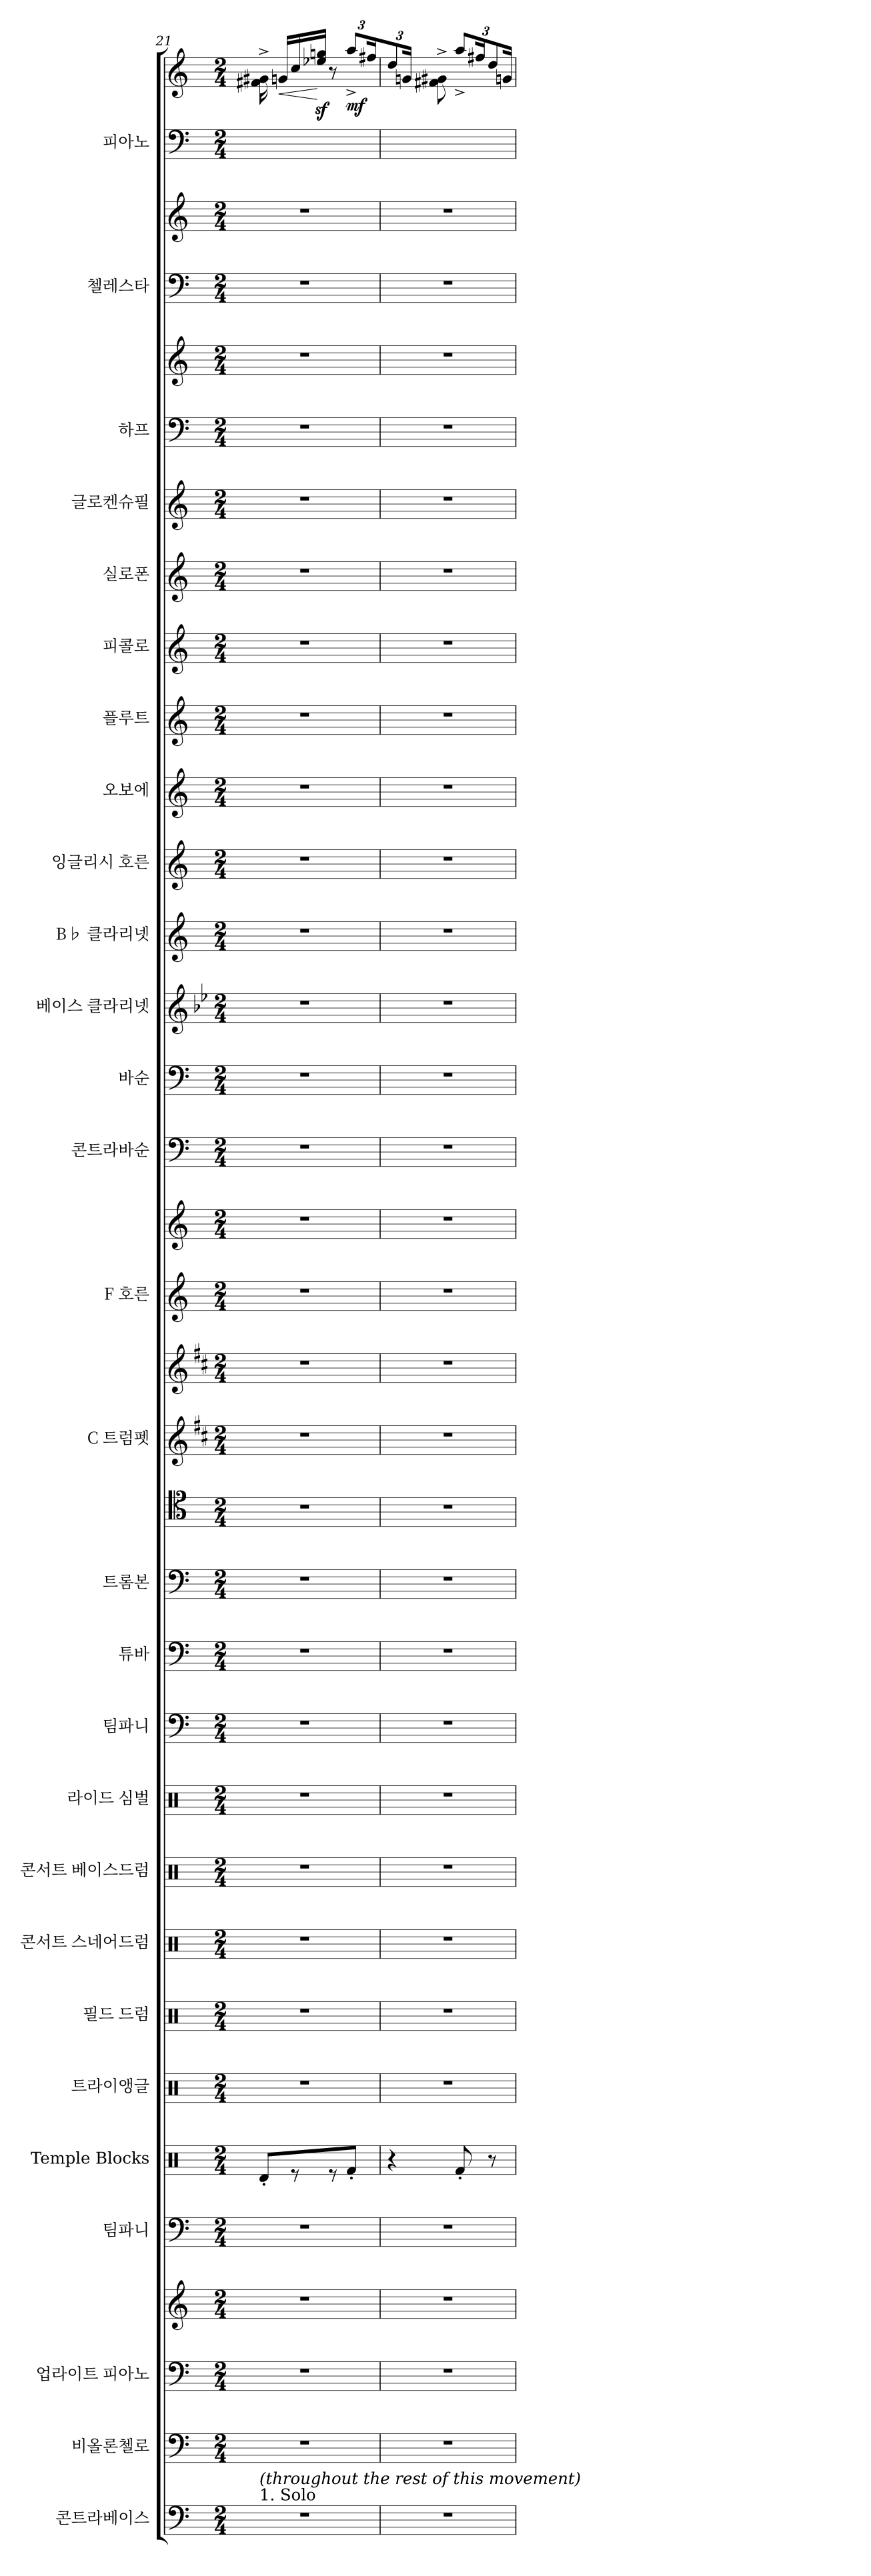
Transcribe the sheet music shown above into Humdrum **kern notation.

**kern	**kern	**kern	**kern	**kern	**kern	**kern	**kern	**kern	**kern	**kern	**kern	**kern	**kern	**kern	**kern	**kern	**kern	**kern	**kern	**kern	**kern	**kern	**kern	**kern	**kern	**kern	**kern	**kern	**kern	**kern	**kern	**kern	**kern	**kern	**dynam
*part28	*part27	*part26	*part26	*part25	*part24	*part23	*part22	*part21	*part20	*part19	*part18	*part17	*part16	*part16	*part15	*part15	*part14	*part14	*part13	*part12	*part11	*part10	*part9	*part8	*part7	*part6	*part5	*part4	*part3	*part3	*part2	*part2	*part1	*part1	*part1
*staff35	*staff34	*staff33	*staff32	*staff31	*staff30	*staff29	*staff28	*staff27	*staff26	*staff25	*staff24	*staff23	*staff22	*staff21	*staff20	*staff19	*staff18	*staff17	*staff16	*staff15	*staff14	*staff13	*staff12	*staff11	*staff10	*staff9	*staff8	*staff7	*staff6	*staff5	*staff4	*staff3	*staff2	*staff1	*staff1/2
*I"콘트라베이스	*I"비올론첼로	*I"업라이트 피아노	*	*I"팀파니	*I"Temple Blocks	*I"트라이앵글	*I"필드 드럼	*I"콘서트 스네어드럼	*I"콘서트 베이스드럼	*I"라이드 심벌	*I"팀파니	*I"튜바	*I"트롬본	*	*I"C 트럼펫	*	*I"F 호른	*	*I"콘트라바순	*I"바순	*I"베이스 클라리넷	*I"B♭ 클라리넷	*I"잉글리시 호른	*I"오보에	*I"플루트	*I"피콜로	*I"실로폰	*I"글로켄슈필	*I"하프	*	*I"첼레스타	*	*I"피아노	*	*
*	*	*	*	*	*I'Tmp. Bl.	*	*	*	*	*	*	*	*	*	*	*	*	*	*	*	*	*	*	*	*	*	*	*	*	*	*	*	*	*	*
!!LO:LB:g=z
*clefF4	*clefF4	*clefF4	*clefG2	*clefF4	*clefX	*clefX	*clefX	*clefX	*clefX	*clefX	*clefF4	*clefF4	*clefF4	*clefC4	*clefG2	*clefG2	*clefG2	*clefG2	*clefF4	*clefF4	*clefG2	*clefG2	*clefG2	*clefG2	*clefG2	*clefG2	*clefG2	*clefG2	*clefF4	*clefG2	*clefF4	*clefG2	*clefF4	*clefG2	*
*ITrd7c12	*	*	*	*	*	*	*	*	*	*	*	*	*	*	*ITrd1c2	*ITrd1c2	*ITrd4c7	*ITrd4c7	*ITrd7c12	*	*ITrd8c14	*ITrd1c2	*ITrd4c7	*	*	*ITrd-7c-12	*ITrd-7c-12	*ITrd-14c-24	*	*	*ITrd-7c-12	*ITrd-7c-12	*	*	*
*k[]	*k[]	*k[]	*k[]	*k[]	*k[]	*k[]	*k[]	*k[]	*k[]	*k[]	*k[]	*k[]	*k[]	*k[]	*k[]	*k[]	*k[b-]	*k[b-]	*k[]	*k[]	*k[b-e-]	*k[b-e-]	*k[b-]	*k[]	*k[]	*k[]	*k[]	*k[]	*k[]	*k[]	*k[]	*k[]	*k[]	*k[]	*
*M2/4	*M2/4	*M2/4	*M2/4	*M2/4	*M2/4	*M2/4	*M2/4	*M2/4	*M2/4	*M2/4	*M2/4	*M2/4	*M2/4	*M2/4	*M2/4	*M2/4	*M2/4	*M2/4	*M2/4	*M2/4	*M2/4	*M2/4	*M2/4	*M2/4	*M2/4	*M2/4	*M2/4	*M2/4	*M2/4	*M2/4	*M2/4	*M2/4	*M2/4	*M2/4	*
=21	=21	=21	=21	=21	=21	=21	=21	=21	=21	=21	=21	=21	=21	=21	=21	=21	=21	=21	=21	=21	=21	=21	=21	=21	=21	=21	=21	=21	=21	=21	=21	=21	=21	=21	=21
!LO:TX:a:t=1. Solo	!	!	!	!	!	!	!	!	!	!	!	!	!	!	!	!	!	!	!	!	!	!	!	!	!	!	!	!	!	!	!	!	!	!	!
!LO:TX:a:i:t=(throughout the rest of this movement)	!	!	!	!	!	!	!	!	!	!	!	!	!	!	!	!	!	!	!	!	!	!	!	!	!	!	!	!	!	!	!	!	!	!	!
2r	2r	2r	2r	2r	8Rd'/L	2r	2r	2r	2r	2r	2r	2r	2r	2r	2r	2r	2r	2r	2r	2r	2r	2r	2r	2r	2r	2r	2r	2r	2r	2r	2r	2r	2ryy	16f#X\^ 16g#X\^	.
!	!	!	!	!	!	!	!	!	!	!	!	!	!	!	!	!	!	!	!	!	!	!	!	!	!	!	!	!	!	!	!	!	!	!	!LO:HP:b
.	.	.	.	.	.	.	.	.	.	.	.	.	.	.	.	.	.	.	.	.	.	.	.	.	.	.	.	.	.	.	.	.	.	16gn/LL	<
.	.	.	.	.	8r	.	.	.	.	.	.	.	.	.	.	.	.	.	.	.	.	.	.	.	.	.	.	.	.	.	.	.	.	16cc/	.
.	.	.	.	.	.	.	.	.	.	.	.	.	.	.	.	.	.	.	.	.	.	.	.	.	.	.	.	.	.	.	.	.	.	16ee-X/z< 16ggn/z<JJ	[
.	.	.	.	.	8r	.	.	.	.	.	.	.	.	.	.	.	.	.	.	.	.	.	.	.	.	.	.	.	.	.	.	.	.	8r	.
*	*	*	*	*	*	*	*	*	*	*	*	*	*	*	*	*	*	*	*	*	*	*	*	*	*	*	*	*	*	*	*	*	*	*Xbrackettup	*
!	!	!	!	!	!	!	!	!	!	!	!	!	!	!	!	!	!	!	!	!	!	!	!	!	!	!	!	!	!	!	!	!	!	!	!LO:DY:b
.	.	.	.	.	8Rf'/J	.	.	.	.	.	.	.	.	.	.	.	.	.	.	.	.	.	.	.	.	.	.	.	.	.	.	.	.	12aa^/L	mf
.	.	.	.	.	.	.	.	.	.	.	.	.	.	.	.	.	.	.	.	.	.	.	.	.	.	.	.	.	.	.	.	.	.	24ff#X/K	.
=22	=22	=22	=22	=22	=22	=22	=22	=22	=22	=22	=22	=22	=22	=22	=22	=22	=22	=22	=22	=22	=22	=22	=22	=22	=22	=22	=22	=22	=22	=22	=22	=22	=22	=22	=22
2r	2r	2r	2r	2r	4r	2r	2r	2r	2r	2r	2r	2r	2r	2r	2r	2r	2r	2r	2r	2r	2r	2r	2r	2r	2r	2r	2r	2r	2r	2r	2r	2r	2ryy	12dd/	.
.	.	.	.	.	.	.	.	.	.	.	.	.	.	.	.	.	.	.	.	.	.	.	.	.	.	.	.	.	.	.	.	.	.	24gn/Jk	.
.	.	.	.	.	.	.	.	.	.	.	.	.	.	.	.	.	.	.	.	.	.	.	.	.	.	.	.	.	.	.	.	.	.	8f#X\^ 8g#X\^	.
.	.	.	.	.	8Rf'/L	.	.	.	.	.	.	.	.	.	.	.	.	.	.	.	.	.	.	.	.	.	.	.	.	.	.	.	.	12aa^/L	.
.	.	.	.	.	.	.	.	.	.	.	.	.	.	.	.	.	.	.	.	.	.	.	.	.	.	.	.	.	.	.	.	.	.	24ff#X/K	.
.	.	.	.	.	8r	.	.	.	.	.	.	.	.	.	.	.	.	.	.	.	.	.	.	.	.	.	.	.	.	.	.	.	.	12dd/	.
.	.	.	.	.	.	.	.	.	.	.	.	.	.	.	.	.	.	.	.	.	.	.	.	.	.	.	.	.	.	.	.	.	.	24gn/Jk	.
=	=	=	=	=	=	=	=	=	=	=	=	=	=	=	=	=	=	=	=	=	=	=	=	=	=	=	=	=	=	=	=	=	=	=	=
*-	*-	*-	*-	*-	*-	*-	*-	*-	*-	*-	*-	*-	*-	*-	*-	*-	*-	*-	*-	*-	*-	*-	*-	*-	*-	*-	*-	*-	*-	*-	*-	*-	*-	*-	*-
